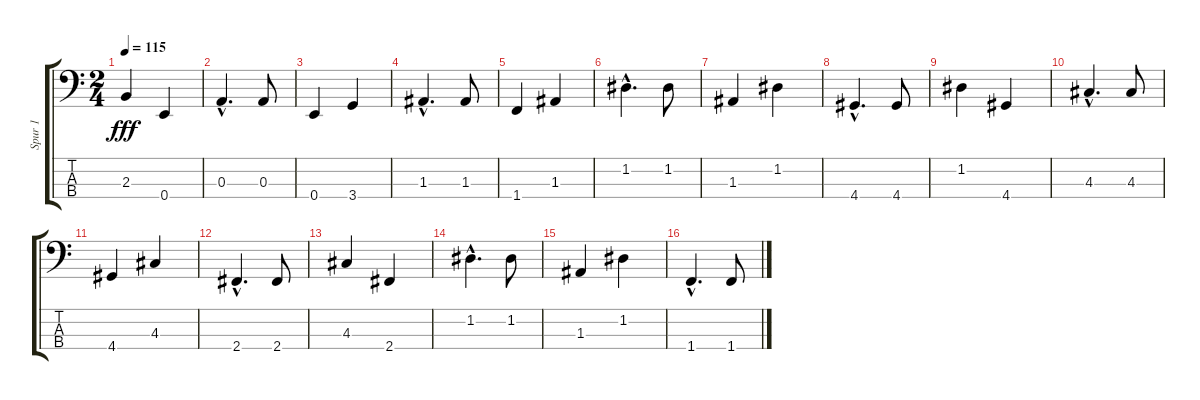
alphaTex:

\track ("Spur 1" "Spur 1") {instrument electricbasspick}
\staff {score tabs}
\tuning (G2 D2 A1 E1) {hide}
\ts (2 4)
\tempo 115
\clef f4
\ks c
2.3.4{dy fff} 0.4.4 |
0.3{hac}.4{d} 0.3.8 |
0.4.4 3.4.4 |
1.3{hac}.4{d} 1.3.8 |
1.4.4 1.3.4 |
1.2{hac}.4{d} 1.2.8 |
1.3.4 1.2.4 |
4.4{hac}.4{d} 4.4.8 |
1.2.4 4.4.4 |
4.3{hac}.4{d} 4.3.8 |
4.4.4 4.3.4 |
2.4{hac}.4{d} 2.4.8 |
4.3.4 2.4.4 |
1.2{hac}.4{d} 1.2.8 |
1.3.4 1.2.4 |
1.4{hac}.4{d} 1.4.8
